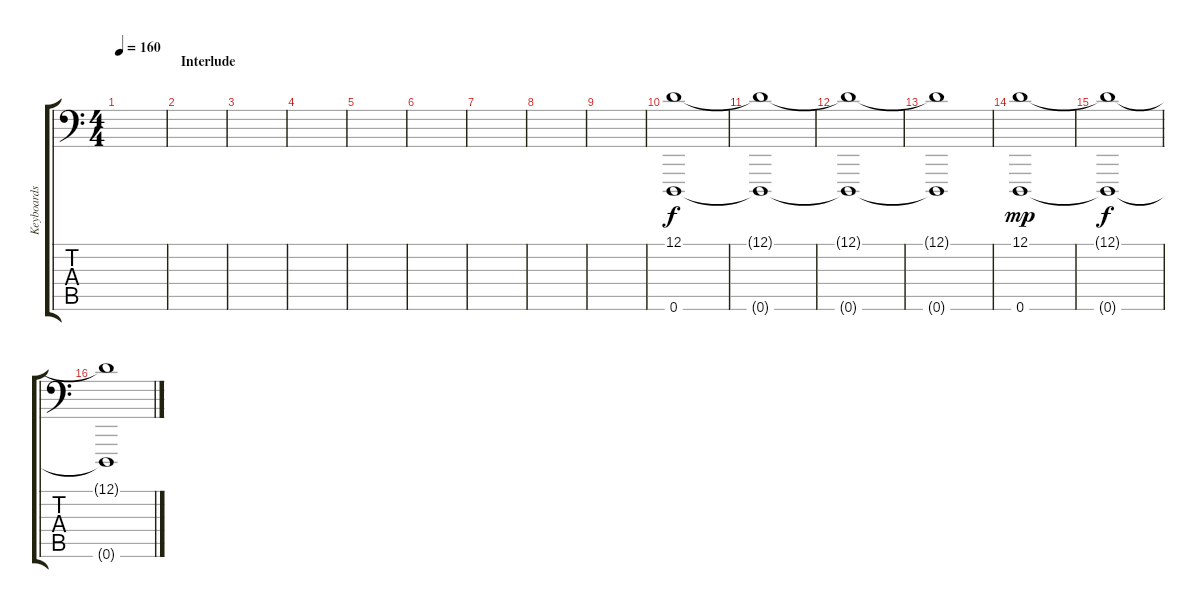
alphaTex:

\track ("Keyboards IV" "Keyboards ") {instrument tremolostrings}
\staff {score tabs}
\tuning (D3 A2 F2 C2 G1 D1) {hide}
\ts (4 4)
\tempo 160
\clef f4
\ks c
|
\section ("" "Interlude")
|
|
|
|
|
|
|
|
(12.1 0.6).1{volume 10 balance 8 instrument seashore} |
(12.1{t} 0.6{t}).1{dy f} |
(12.1{t} 0.6{t}).1 |
(12.1{t} 0.6{t}).1 |
(12.1 0.6).1{dy mp volume 10 balance 8 instrument seashore} |
(12.1{t} 0.6{t}).1{dy f} |
(12.1{t} 0.6{t}).1
